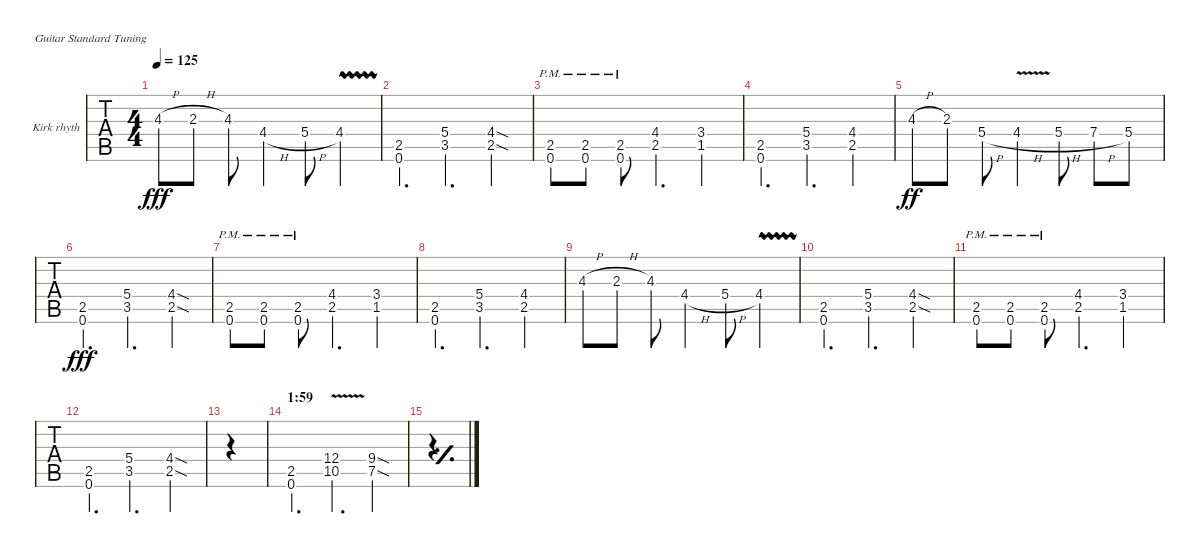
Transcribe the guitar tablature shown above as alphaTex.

\defaultSystemsLayout 4
\bracketExtendMode groupsimilarinstruments
\firstSystemTrackNameOrientation horizontal
\otherSystemsTrackNameOrientation horizontal
\track ("Kirk rhythm" "Kirk rhyth") {instrument acousticguitarsteel}
\staff {tabs}
\tuning (E4 B3 G3 D3 A2 E2)
\ts (4 4)
\tempo 125
\clef g2
\ks c
4.3{h}.8{dy fff} 2.3{h}.8 4.3.8 4.4{h}.4 5.4{h}.8 4.4{vw}.4 |
(0.6 2.5).4{d} (3.5 5.4).4{d} (2.5{sod} 4.4{sod}).4 |
(0.6{pm st} 2.5{pm st}).8 (0.6{pm st} 2.5{pm st}).8 (0.6{pm st} 2.5{pm st}).8 (2.5 4.4).4{d} (1.5 3.4).4 |
(0.6 2.5).4{d} (3.5 5.4).4{d} (2.5 4.4).4 |
4.3{h}.8{dy ff} 2.3.8 5.4{h}.8 4.4{v h}.4 5.4{h}.8 7.4{h}.8 5.4.8 |
(0.6 2.5).4{d dy fff} (3.5 5.4).4{d} (2.5{sod} 4.4{sod}).4 |
(0.6{pm st} 2.5{pm st}).8 (0.6{pm st} 2.5{pm st}).8 (0.6{pm st} 2.5{pm st}).8 (2.5 4.4).4{d} (1.5 3.4).4 |
(0.6 2.5).4{d} (3.5 5.4).4{d} (2.5 4.4).4 |
4.3{h}.8 2.3{h}.8 4.3.8 4.4{h}.4 5.4{h}.8 4.4{vw}.4 |
(0.6 2.5).4{d} (3.5 5.4).4{d} (2.5{sod} 4.4{sod}).4 |
(0.6{pm st} 2.5{pm st}).8 (0.6{pm st} 2.5{pm st}).8 (0.6{pm st} 2.5{pm st}).8 (2.5 4.4).4{d} (1.5 3.4).4 |
(0.6 2.5).4{d} (3.5 5.4).4{d} (2.5{sod} 4.4{sod}).4 |
|
\section ("" "1:59")
(0.6 2.5).4{d} (12.4{v} 10.5{v}).4{d} (9.4{sod} 7.5{sod}).4 |
\simile simple
